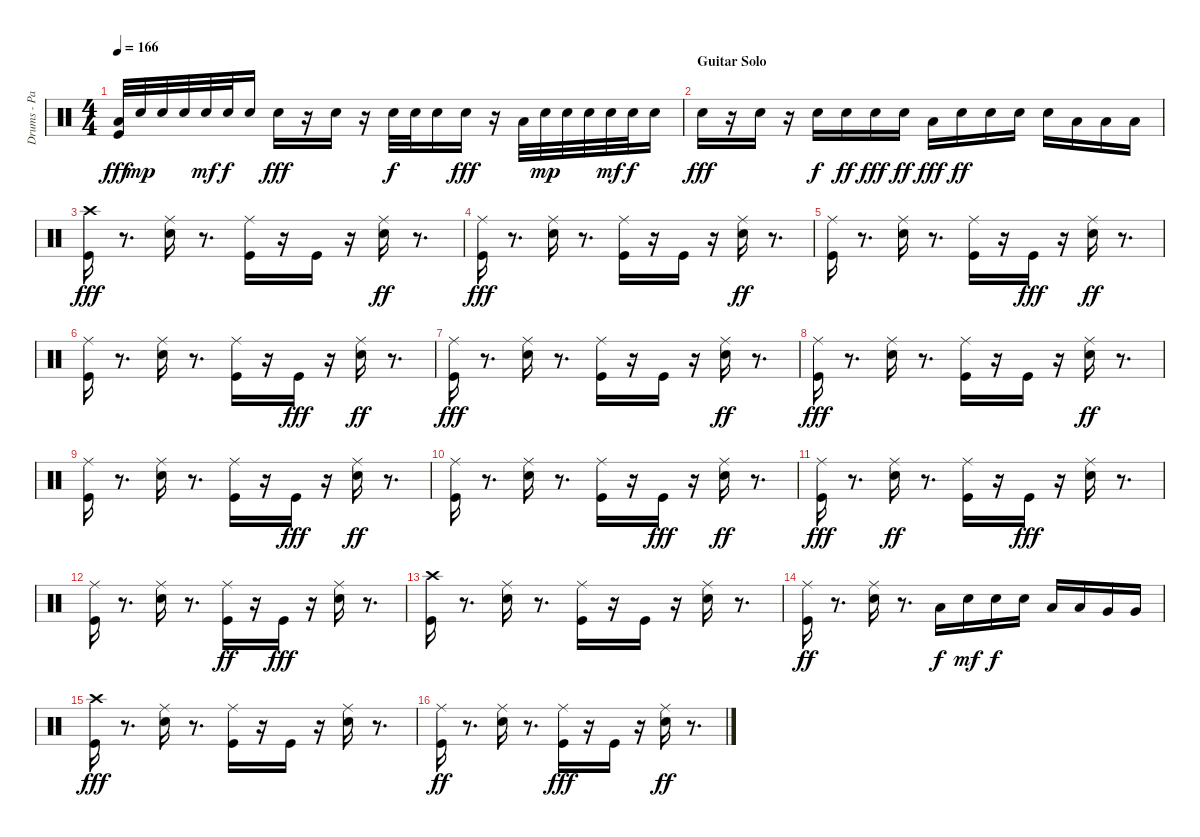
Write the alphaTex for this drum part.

\track ("Drums - Paice" "Drums - Pa") {instrument percussion}
\staff {score}
\articulation defaults
\ts (4 4)
\tempo 166
\clef neutral
\ks c
("Kick (hit)" "Low Tom (hit)").32{dy fff} "Snare (hit) 2".32{dy mp} "Snare (hit) 2".32 "Snare (hit) 2".32 "Snare (hit) 2".32{dy mf} "Snare (hit) 2".32{dy f} "Snare (hit) 2".16 "Snare (hit) 2".16{dy fff} r.16 "Snare (hit) 2".16 r.16 "Snare (hit) 2".32{dy f} "Snare (hit) 2".32 "Snare (hit) 2".16 "Snare (hit) 2".16{dy fff} r.16 "Low Tom (hit)".32 "Snare (hit) 2".32{dy mp} "Snare (hit) 2".32 "Snare (hit) 2".32 "Snare (hit) 2".32{dy mf} "Snare (hit) 2".32{dy f} "Snare (hit) 2".16 |
\section ("" "Guitar Solo")
"Snare (hit) 2".16{dy fff} r.16 "Snare (hit) 2".16 r.16 "Snare (hit) 2".16{dy f} "Snare (hit) 2".16{dy ff} "Snare (hit) 2".16{dy fff} "Snare (hit) 2".16{dy ff} "Low Tom (hit)".16{dy fff} "Snare (hit) 2".16{dy ff} "Snare (hit) 2".16 "Snare (hit) 2".16 "Snare (hit) 2".16 "Low Tom (hit)".16 "Low Tom (hit)".16 "Low Tom (hit)".16 |
("Crash high (hit)" "Kick (hit)").16{dy fff} r.8{d} ("Ride (middle)" "Snare (hit) 2").16 r.8{d} ("Ride (middle)" "Kick (hit)").16 r.16 "Kick (hit)".16 r.16 ("Snare (hit) 2" "Ride (middle)").16{dy ff} r.8{d} |
("Ride (middle)" "Kick (hit)").16{dy fff} r.8{d} ("Ride (middle)" "Snare (hit) 2").16 r.8{d} ("Ride (middle)" "Kick (hit)").16 r.16 "Kick (hit)".16 r.16 ("Snare (hit) 2" "Ride (middle)").16{dy ff} r.8{d} |
("Kick (hit)" "Ride (middle)").16 r.8{d} ("Snare (hit) 2" "Ride (middle)").16 r.8{d} ("Kick (hit)" "Ride (middle)").16 r.16 "Kick (hit)".16{dy fff} r.16 ("Snare (hit) 2" "Ride (middle)").16{dy ff} r.8{d} |
("Kick (hit)" "Ride (middle)").16 r.8{d} ("Snare (hit) 2" "Ride (middle)").16 r.8{d} ("Kick (hit)" "Ride (middle)").16 r.16 "Kick (hit)".16{dy fff} r.16 ("Snare (hit) 2" "Ride (middle)").16{dy ff} r.8{d} |
("Ride (middle)" "Kick (hit)").16{dy fff} r.8{d} ("Ride (middle)" "Snare (hit) 2").16 r.8{d} ("Ride (middle)" "Kick (hit)").16 r.16 "Kick (hit)".16 r.16 ("Snare (hit) 2" "Ride (middle)").16{dy ff} r.8{d} |
("Ride (middle)" "Kick (hit)").16{dy fff} r.8{d} ("Ride (middle)" "Snare (hit) 2").16 r.8{d} ("Ride (middle)" "Kick (hit)").16 r.16 "Kick (hit)".16 r.16 ("Snare (hit) 2" "Ride (middle)").16{dy ff} r.8{d} |
("Kick (hit)" "Ride (middle)").16 r.8{d} ("Snare (hit) 2" "Ride (middle)").16 r.8{d} ("Kick (hit)" "Ride (middle)").16 r.16 "Kick (hit)".16{dy fff} r.16 ("Snare (hit) 2" "Ride (middle)").16{dy ff} r.8{d} |
("Kick (hit)" "Ride (middle)").16 r.8{d} ("Snare (hit) 2" "Ride (middle)").16 r.8{d} ("Kick (hit)" "Ride (middle)").16 r.16 "Kick (hit)".16{dy fff} r.16 ("Snare (hit) 2" "Ride (middle)").16{dy ff} r.8{d} |
("Ride (middle)" "Kick (hit)").16{dy fff} r.8{d} ("Snare (hit) 2" "Ride (middle)").16{dy ff} r.8{d} ("Kick (hit)" "Ride (middle)").16 r.16 "Kick (hit)".16{dy fff} r.16 ("Ride (middle)" "Snare (hit) 2").16 r.8{d} |
("Ride (middle)" "Kick (hit)").16 r.8{d} ("Ride (middle)" "Snare (hit) 2").16 r.8{d} ("Kick (hit)" "Ride (middle)").16{dy ff} r.16 "Kick (hit)".16{dy fff} r.16 ("Ride (middle)" "Snare (hit) 2").16 r.8{d} |
("Kick (hit)" "Crash high (hit)").16 r.8{d} ("Ride (middle)" "Snare (hit) 2").16 r.8{d} ("Ride (middle)" "Kick (hit)").16 r.16 "Kick (hit)".16 r.16 ("Ride (middle)" "Snare (hit) 2").16 r.8{d} |
("Kick (hit)" "Ride (middle)").16{dy ff} r.8{d} ("Snare (hit) 2" "Ride (middle)").16 r.8{d} "Low Tom (hit)".16{dy f} "Snare (hit) 2".16{dy mf} "Snare (hit) 2".16{dy f} "Snare (hit) 2".16 "Low Tom (hit)".16 "Low Tom (hit)".16 "Very Low Tom (hit)".16 "Very Low Tom (hit)".16 |
("Kick (hit)" "Crash high (hit)").16{dy fff} r.8{d} ("Ride (middle)" "Snare (hit) 2").16 r.8{d} ("Ride (middle)" "Kick (hit)").16 r.16 "Kick (hit)".16 r.16 ("Ride (middle)" "Snare (hit) 2").16 r.8{d} |
("Kick (hit)" "Ride (middle)").16{dy ff} r.8{d} ("Snare (hit) 2" "Ride (middle)").16 r.8{d} ("Ride (middle)" "Kick (hit)").16{dy fff} r.16 "Kick (hit)".16 r.16 ("Snare (hit) 2" "Ride (middle)").16{dy ff} r.8{d}
